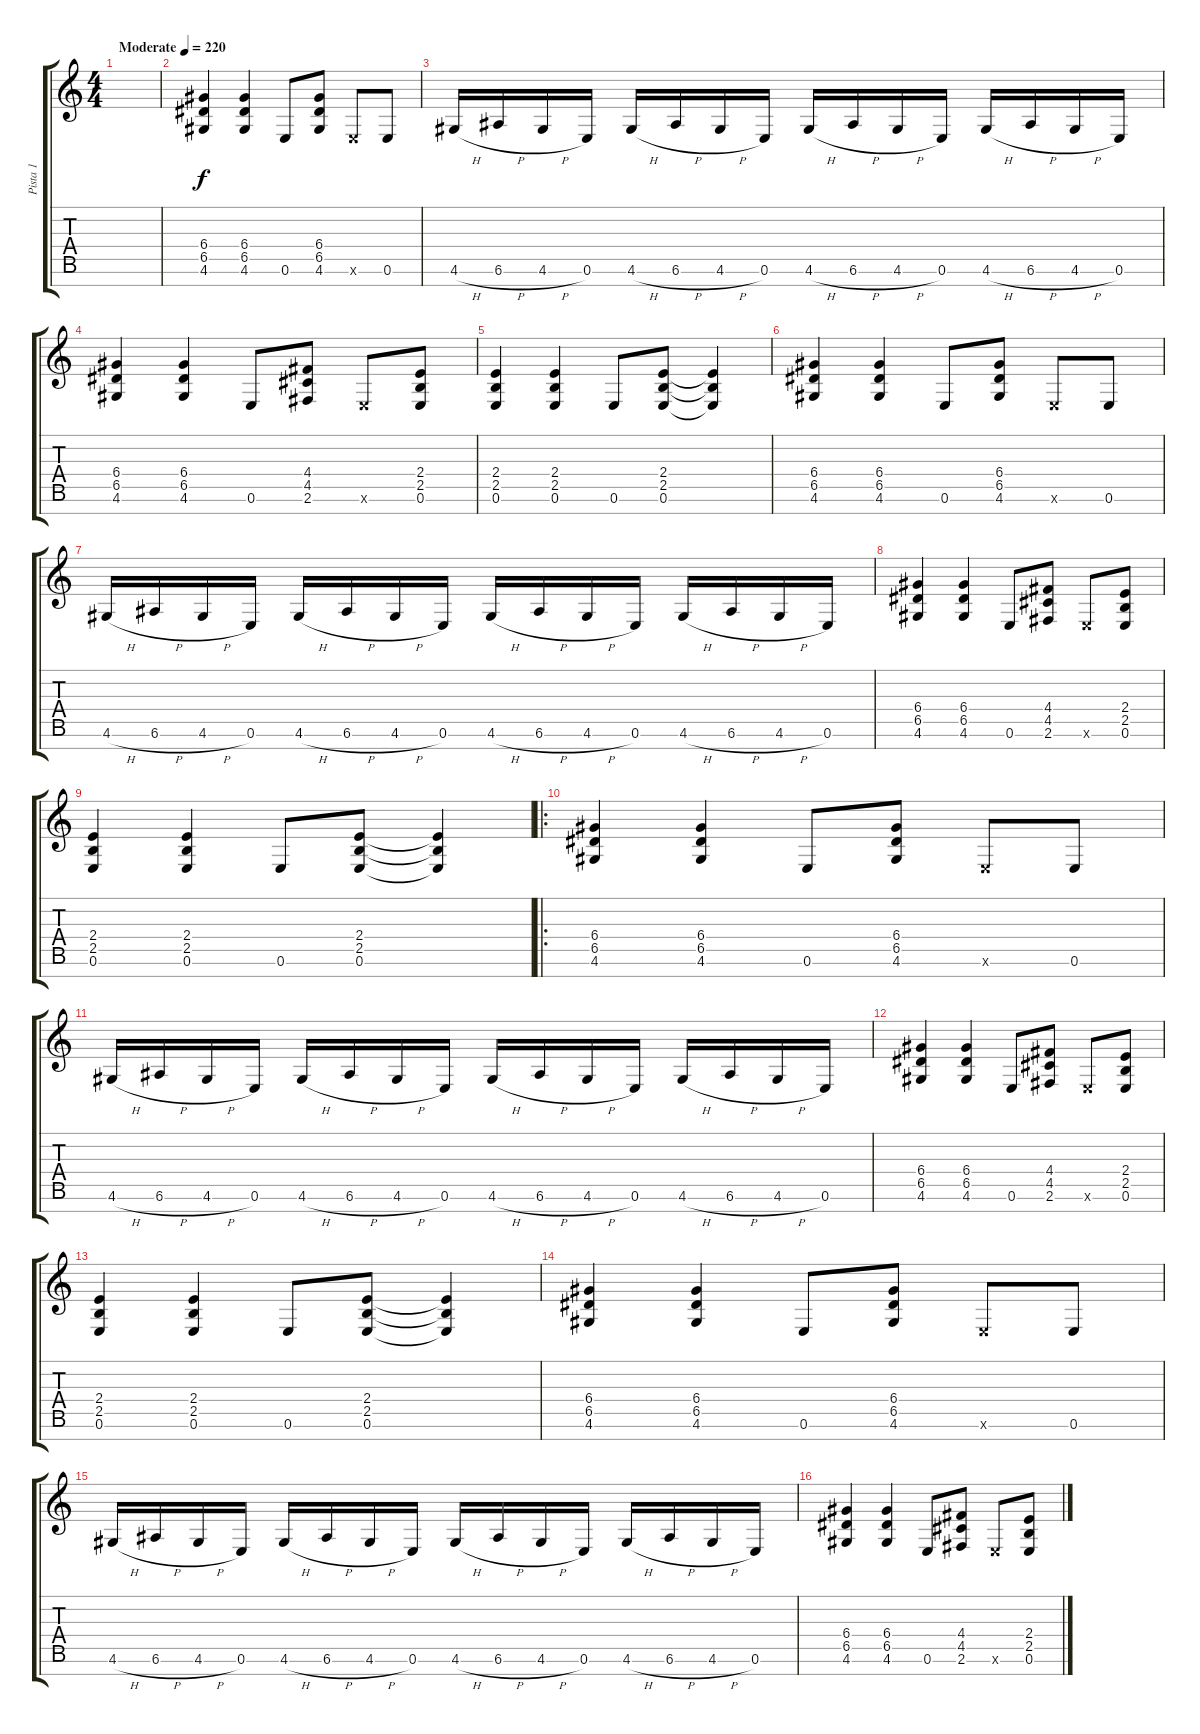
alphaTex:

\track ("Pista 1" "Pista 1") {instrument overdrivenguitar}
\staff {score tabs}
\tuning (E4 B3 G3 D3 A2 E2 B1) {hide}
\ts (4 4)
\tempo (220 "Moderate")
\clef g2
\ks c
|
(6.4 6.5 4.6).4 (6.4 6.5 4.6).4 0.6.8 (6.4 6.5 4.6).8 0.6{x}.8 0.6.8 |
4.6{h}.16 6.6{h}.16 4.6{h}.16 0.6.16 4.6{h}.16 6.6{h}.16 4.6{h}.16 0.6.16 4.6{h}.16 6.6{h}.16 4.6{h}.16 0.6.16 4.6{h}.16 6.6{h}.16 4.6{h}.16 0.6.16 |
(6.4 6.5 4.6).4 (6.4 6.5 4.6).4 0.6.8 (4.4 4.5 2.6).8 0.6{x}.8 (2.4 2.5 0.6).8 |
(2.4 2.5 0.6).4 (2.4 2.5 0.6).4 0.6.8 (2.4 2.5 0.6).8 (2.4{t} 2.5{t} 0.6{t}).4 |
(6.4 6.5 4.6).4 (6.4 6.5 4.6).4 0.6.8 (6.4 6.5 4.6).8 0.6{x}.8 0.6.8 |
4.6{h}.16 6.6{h}.16 4.6{h}.16 0.6.16 4.6{h}.16 6.6{h}.16 4.6{h}.16 0.6.16 4.6{h}.16 6.6{h}.16 4.6{h}.16 0.6.16 4.6{h}.16 6.6{h}.16 4.6{h}.16 0.6.16 |
(6.4 6.5 4.6).4 (6.4 6.5 4.6).4 0.6.8 (4.4 4.5 2.6).8 0.6{x}.8 (2.4 2.5 0.6).8 |
(2.4 2.5 0.6).4 (2.4 2.5 0.6).4 0.6.8 (2.4 2.5 0.6).8 (2.4{t} 2.5{t} 0.6{t}).4 |
\ro
(6.4 6.5 4.6).4 (6.4 6.5 4.6).4 0.6.8 (6.4 6.5 4.6).8 0.6{x}.8 0.6.8 |
4.6{h}.16 6.6{h}.16 4.6{h}.16 0.6.16 4.6{h}.16 6.6{h}.16 4.6{h}.16 0.6.16 4.6{h}.16 6.6{h}.16 4.6{h}.16 0.6.16 4.6{h}.16 6.6{h}.16 4.6{h}.16 0.6.16 |
(6.4 6.5 4.6).4 (6.4 6.5 4.6).4 0.6.8 (4.4 4.5 2.6).8 0.6{x}.8 (2.4 2.5 0.6).8 |
(2.4 2.5 0.6).4 (2.4 2.5 0.6).4 0.6.8 (2.4 2.5 0.6).8 (2.4{t} 2.5{t} 0.6{t}).4 |
(6.4 6.5 4.6).4 (6.4 6.5 4.6).4 0.6.8 (6.4 6.5 4.6).8 0.6{x}.8 0.6.8 |
4.6{h}.16 6.6{h}.16 4.6{h}.16 0.6.16 4.6{h}.16 6.6{h}.16 4.6{h}.16 0.6.16 4.6{h}.16 6.6{h}.16 4.6{h}.16 0.6.16 4.6{h}.16 6.6{h}.16 4.6{h}.16 0.6.16 |
(6.4 6.5 4.6).4 (6.4 6.5 4.6).4 0.6.8 (4.4 4.5 2.6).8 0.6{x}.8 (2.4 2.5 0.6).8
